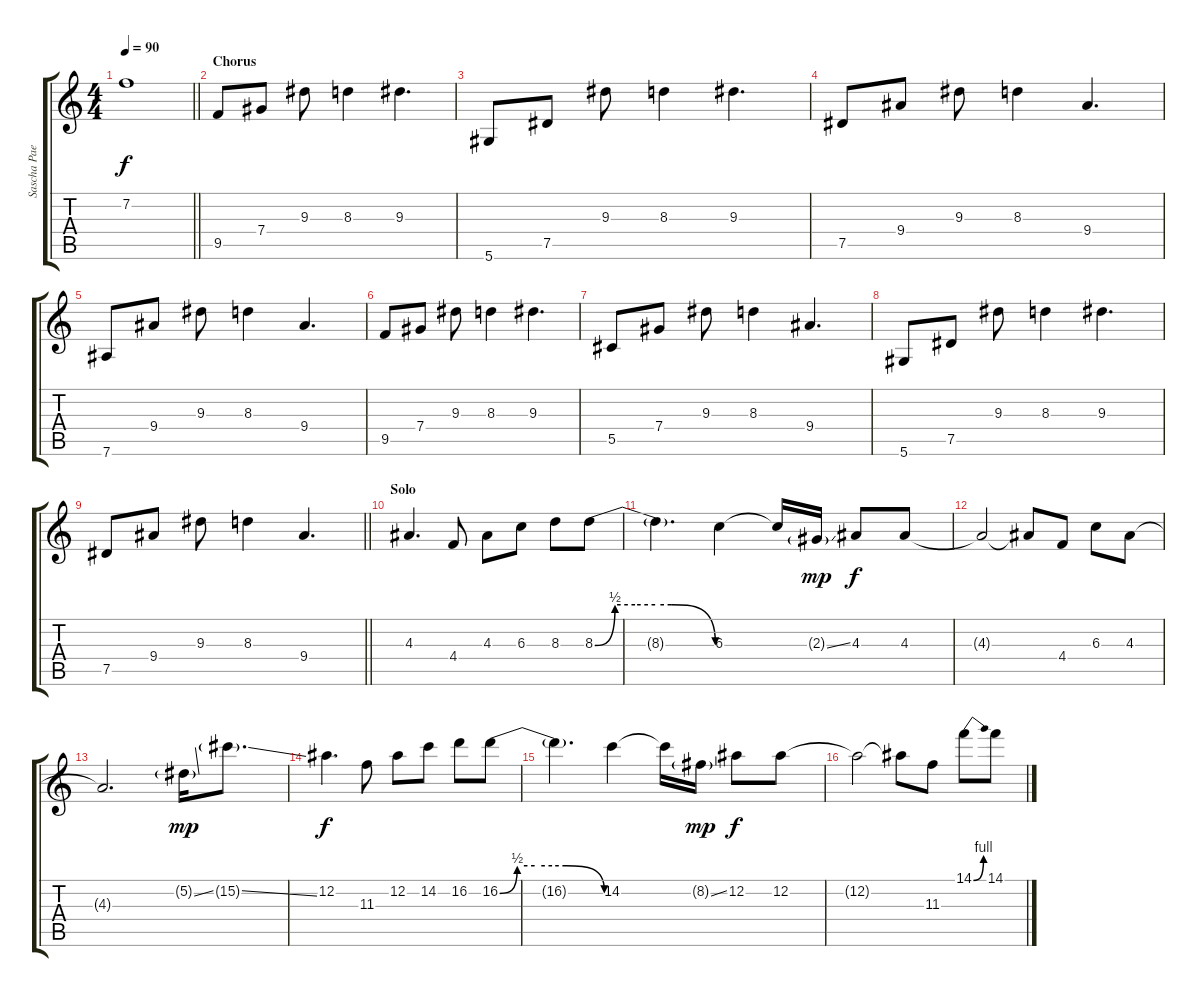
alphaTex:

\track ("Sascha Paeth (Lead Guitar)" "Sascha Pae") {instrument distortionguitar}
\staff {score tabs}
\tuning (Eb4 Bb3 Gb3 Db3 Ab2 Eb2) {hide}
\ts (4 4)
\tempo 90
\clef g2
\barLineRight lightlight
\ks c
7.2{t}.1{dy f} |
\section ("" "Chorus")
9.5.8{instrument distortionguitar} 7.4.8 9.3.8 8.3.4 9.3.4{d} |
5.6.8 7.5.8 9.3.8 8.3.4 9.3.4{d} |
7.5.8 9.4.8 9.3.8 8.3.4 9.4.4{d} |
7.6.8 9.4.8 9.3.8 8.3.4 9.4.4{d} |
9.5.8 7.4.8 9.3.8 8.3.4 9.3.4{d} |
5.5.8 7.4.8 9.3.8 8.3.4 9.4.4{d} |
5.6.8 7.5.8 9.3.8 8.3.4 9.3.4{d} |
\barLineRight lightlight
7.5.8 9.4.8 9.3.8 8.3.4 9.4.4{d} |
\section ("" "Solo")
4.3.4{d volume 16} 4.4.8 4.3.8 6.3.8 8.3.8 8.3{be (custom 0 0 10 2 20 2 30 2 38 2 60 0)}.8 |
8.3{t}.4{d} 6.3.4 6.3{t}.16 2.3{ss g}.16{dy mp} 4.3.8{dy f} 4.3.8 |
4.3{t}.2 4.3{t}.8 4.4.8 6.3.8 4.3.8 |
4.3{t}.2{d} 5.2{ss g}.16{dy mp} 15.2{ss g}.8{d} |
12.2.4{d dy f} 11.3.8 12.2.8 14.2.8 16.2.8 16.2{be (custom 0 0 10 2 20 2 30 2 38 2 60 0)}.8 |
16.2{t}.4{d} 14.2.4 14.2{t}.16 8.2{ss g}.16{dy mp} 12.2.8{dy f} 12.2.8 |
12.2{t}.2 12.2{t}.8 11.3.8 14.1{be (bend 0 0 60 4)}.8 14.1.8
